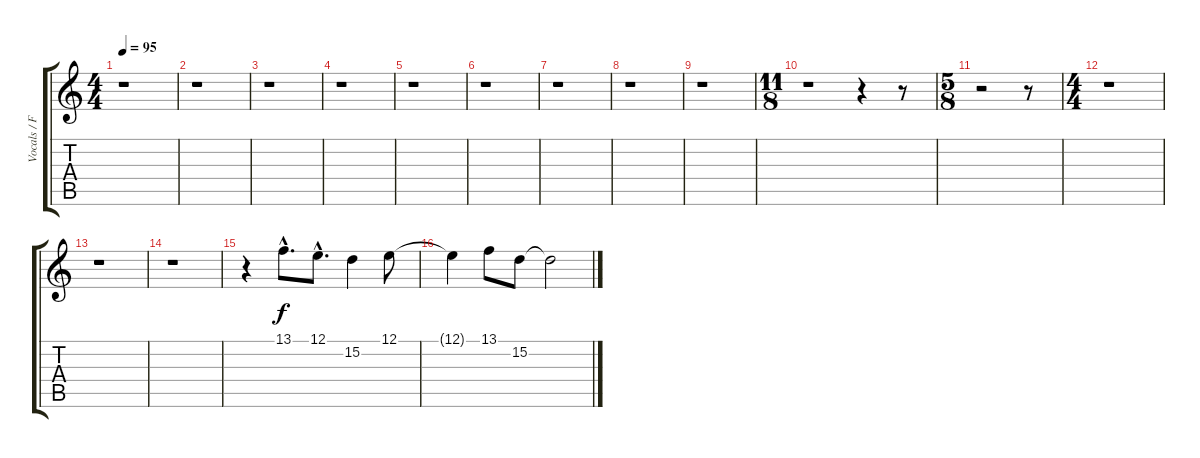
\track ("Vocals / Flute" "Vocals / F") {instrument oboe}
\staff {score tabs}
\tuning (E4 B3 G3 D3 A2 E2) {hide}
\ts (4 4)
\tempo 95
\clef g2
\ks c
r.1{dy f} |
r.1 |
r.1 |
r.1 |
r.1 |
r.1 |
r.1 |
r.1 |
r.1 |
\ts (11 8)
r.1 r.4 r.8 |
\ts (5 8)
\section ("" "")
r.2 r.8 |
\ts (4 4)
r.1 |
r.1 |
r.1 |
r.4{instrument flute} 13.1{hac}.8{d} 12.1{hac}.8{d} 15.2.4 12.1.8 |
12.1{t}.4 13.1.8 15.2.8 15.2{t}.2
